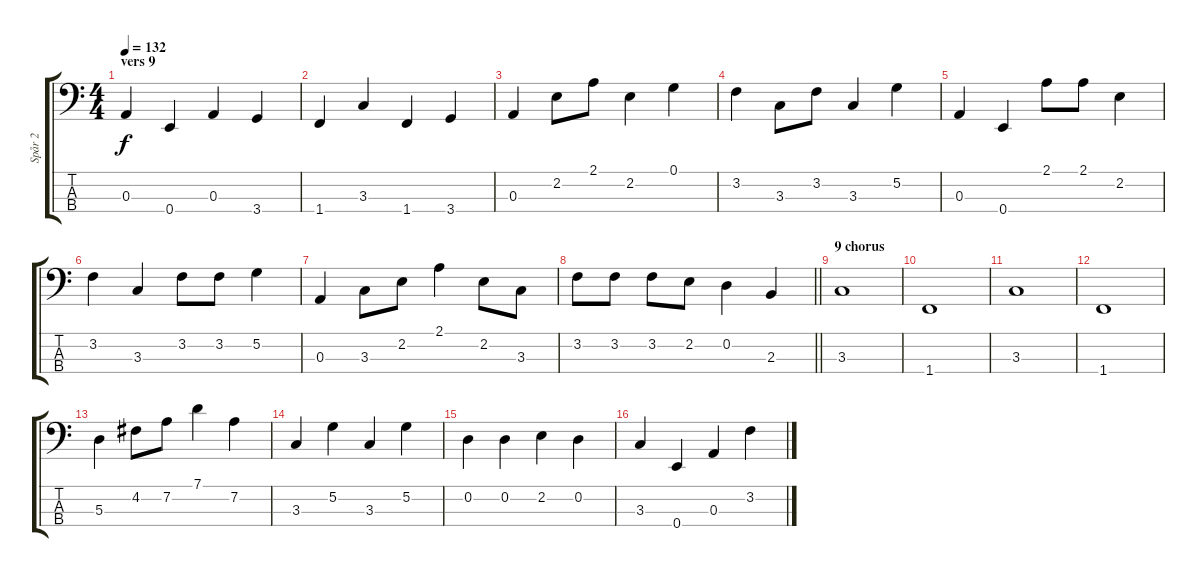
\track ("Spår 2" "Spår 2") {instrument electricbassfinger}
\staff {score tabs}
\tuning (G2 D2 A1 E1) {hide}
\ts (4 4)
\section ("" "vers 9")
\tempo 132
\clef f4
\ks c
0.3.4{dy f} 0.4.4 0.3.4 3.4.4 |
1.4.4 3.3.4 1.4.4 3.4.4 |
0.3.4 2.2.8 2.1.8 2.2.4 0.1.4 |
3.2.4 3.3.8 3.2.8 3.3.4 5.2.4 |
0.3.4 0.4.4 2.1.8 2.1.8 2.2.4 |
3.2.4 3.3.4 3.2.8 3.2.8 5.2.4 |
0.3.4 3.3.8 2.2.8 2.1.4 2.2.8 3.3.8 |
\barLineRight lightlight
3.2.8 3.2.8 3.2.8 2.2.8 0.2.4 2.3.4 |
\section ("" "9 chorus")
3.3.1 |
1.4.1 |
3.3.1 |
1.4.1 |
5.3.4 4.2.8 7.2.8 7.1.4 7.2.4 |
3.3.4 5.2.4 3.3.4 5.2.4 |
0.2.4 0.2.4 2.2.4 0.2.4 |
3.3.4 0.4.4 0.3.4 3.2.4
